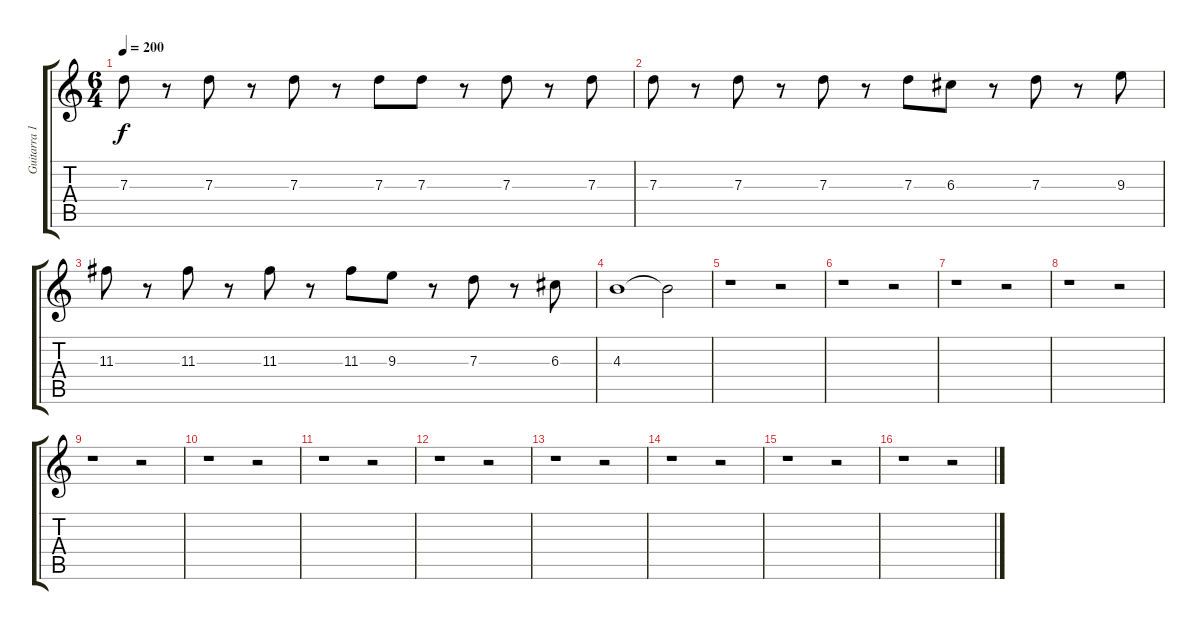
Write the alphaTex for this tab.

\track ("Guitarra 1" "Guitarra 1") {instrument electricguitarclean}
\staff {score tabs}
\tuning (E4 B3 G3 D3 A2 E2) {hide}
\ts (6 4)
\tempo 200
\clef g2
\ks c
7.3.8{dy f} r.8 7.3.8 r.8 7.3.8 r.8 7.3.8 7.3.8 r.8 7.3.8 r.8 7.3.8 |
7.3.8 r.8 7.3.8 r.8 7.3.8 r.8 7.3.8 6.3.8 r.8 7.3.8 r.8 9.3.8 |
11.3.8 r.8 11.3.8 r.8 11.3.8 r.8 11.3.8 9.3.8 r.8 7.3.8 r.8 6.3.8 |
4.3.1 4.3{t}.2 |
r.1 r.2 |
r.1 r.2 |
r.1 r.2 |
r.1 r.2 |
r.1 r.2 |
r.1 r.2 |
r.1 r.2 |
r.1 r.2 |
r.1 r.2 |
r.1 r.2 |
r.1 r.2 |
r.1 r.2
